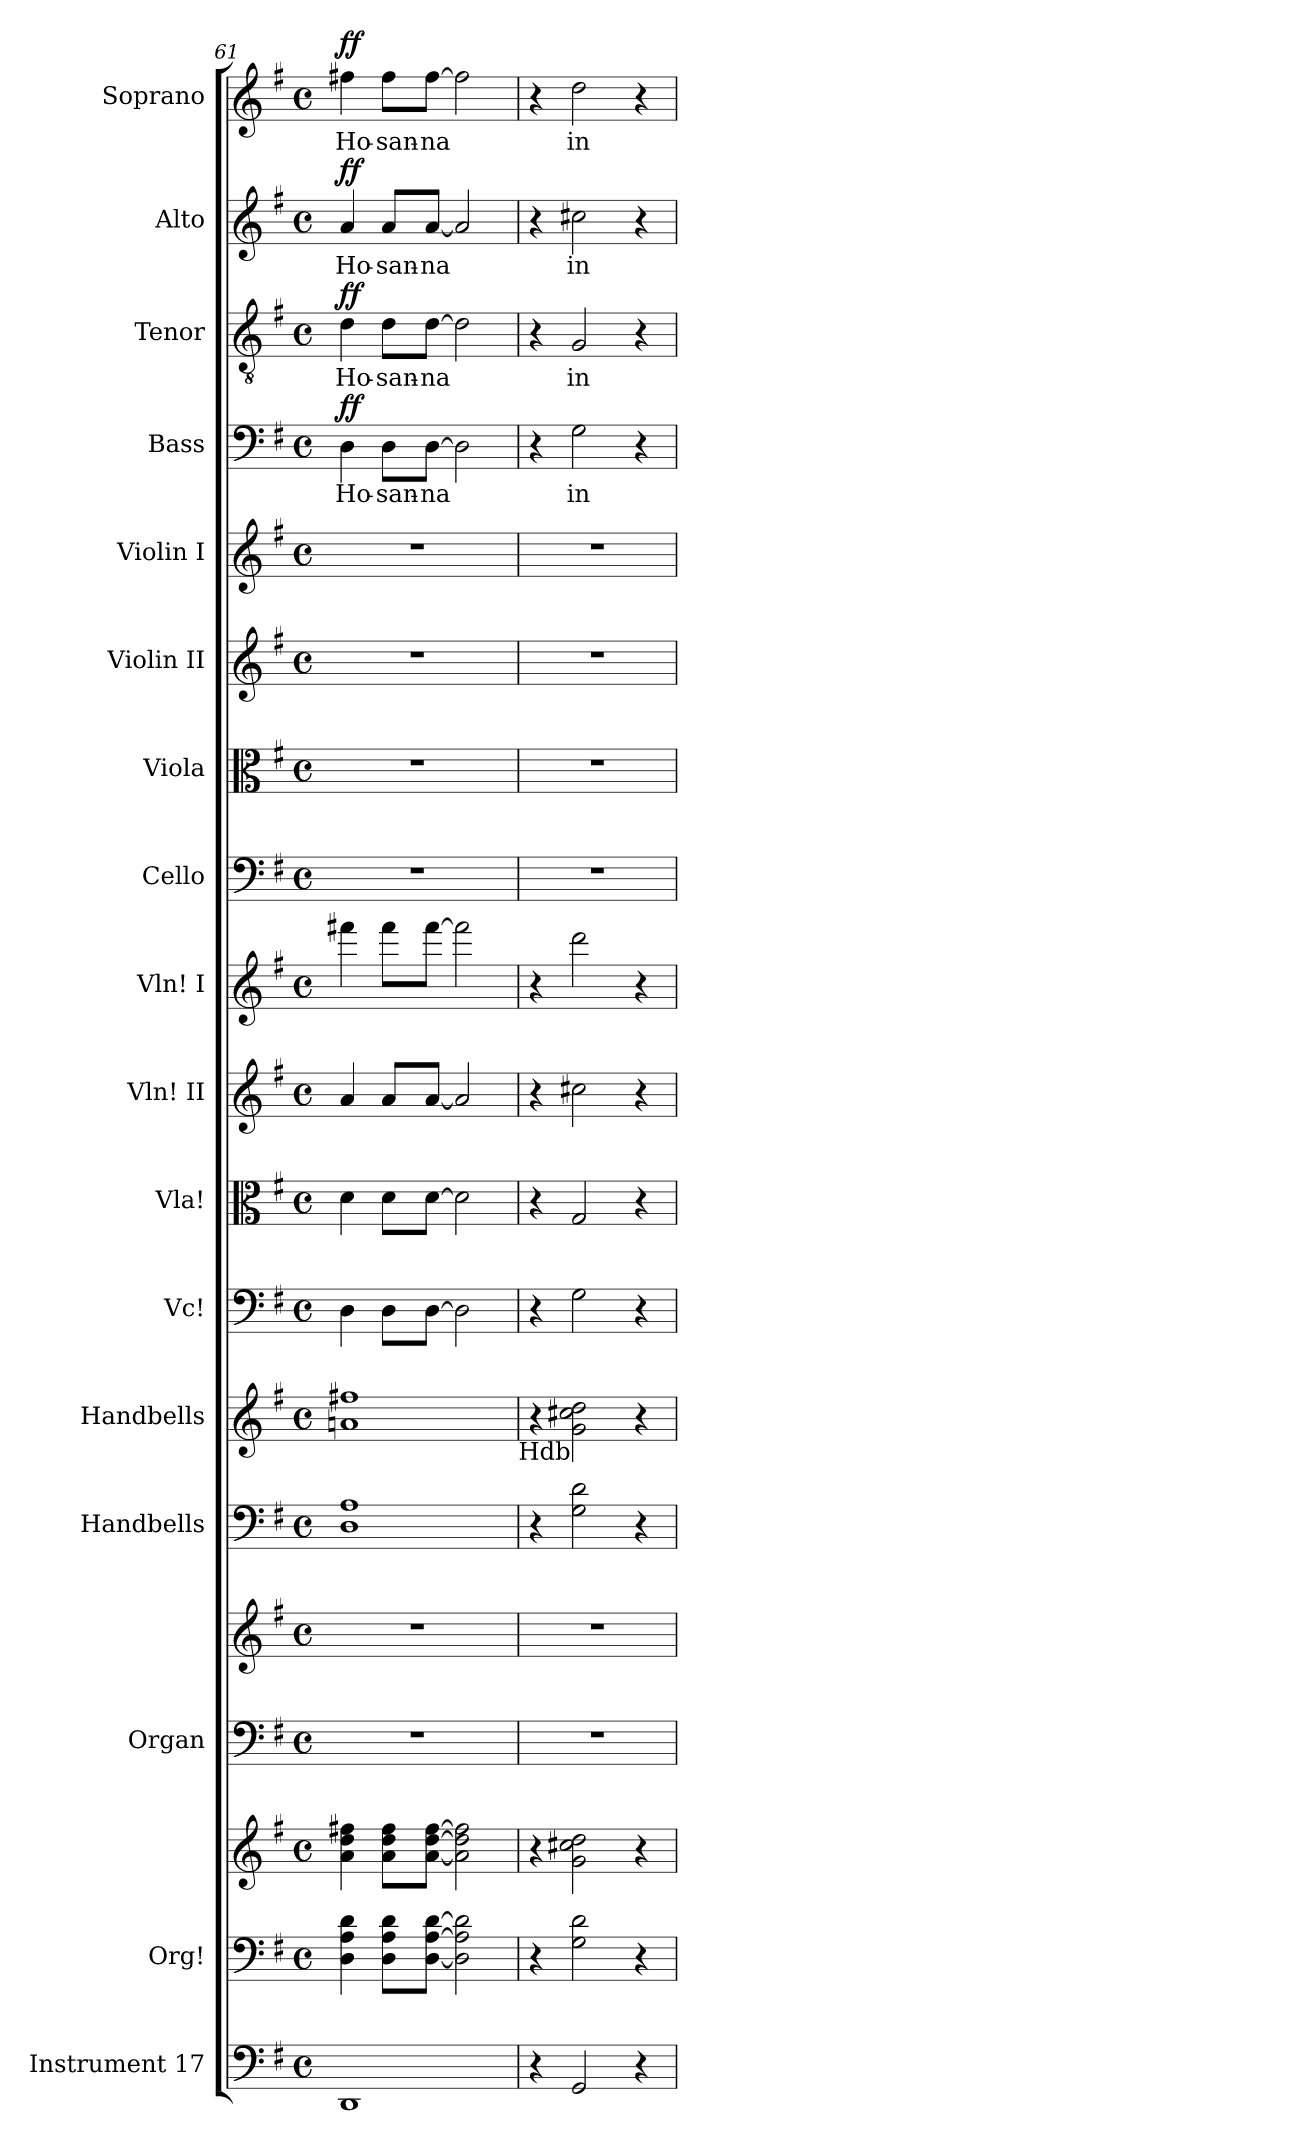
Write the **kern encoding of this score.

**kern	**kern	**kern	**kern	**kern	**kern	**kern	**kern	**kern	**kern	**kern	**kern	**kern	**kern	**kern	**kern	**text	**dynam	**kern	**text	**dynam	**kern	**text	**dynam	**kern	**text	**dynam
*part17	*part16	*part16	*part15	*part15	*part14	*part13	*part12	*part11	*part10	*part9	*part8	*part7	*part6	*part5	*part4	*part4	*part4	*part3	*part3	*part3	*part2	*part2	*part2	*part1	*part1	*part1
*staff19	*staff18	*staff17	*staff16	*staff15	*staff14	*staff13	*staff12	*staff11	*staff10	*staff9	*staff8	*staff7	*staff6	*staff5	*staff4	*staff4	*staff4	*staff3	*staff3	*staff3	*staff2	*staff2	*staff2	*staff1	*staff1	*staff1
*I"Instrument 17	*I"Org!	*	*I"Organ	*	*I"Handbells	*I"Handbells	*I"Vc!	*I"Vla!	*I"Vln! II	*I"Vln! I	*I"Cello	*I"Viola	*I"Violin II	*I"Violin I	*I"Bass	*	*	*I"Tenor	*	*	*I"Alto	*	*	*I"Soprano	*	*
*	*	*	*	*	*	*	*I'Vc!	*I'Vla!	*I'Vln! II	*I'Vln! I	*	*I'Vla	*I'Vln	*I'Vln	*I'B	*	*	*I'T	*	*	*I'A	*	*	*I'S	*	*
*clefF4	*clefF4	*clefG2	*clefF4	*clefG2	*clefF4	*clefG2	*clefF4	*clefC3	*clefG2	*clefG2	*clefF4	*clefC3	*clefG2	*clefG2	*clefF4	*	*	*clefGv2	*	*	*clefG2	*	*	*clefG2	*	*
*k[f#]	*k[f#]	*k[f#]	*k[f#]	*k[f#]	*k[f#]	*k[f#]	*k[f#]	*k[f#]	*k[f#]	*k[f#]	*k[f#]	*k[f#]	*k[f#]	*k[f#]	*k[f#]	*	*	*k[f#]	*	*	*k[f#]	*	*	*k[f#]	*	*
*G:	*G:	*G:	*G:	*G:	*G:	*G:	*G:	*G:	*G:	*G:	*G:	*G:	*G:	*G:	*G:	*	*	*G:	*	*	*G:	*	*	*G:	*	*
*M4/4	*M4/4	*M4/4	*M4/4	*M4/4	*M4/4	*M4/4	*M4/4	*M4/4	*M4/4	*M4/4	*M4/4	*M4/4	*M4/4	*M4/4	*M4/4	*	*	*M4/4	*	*	*M4/4	*	*	*M4/4	*	*
*met(c)	*met(c)	*met(c)	*met(c)	*met(c)	*met(c)	*met(c)	*met(c)	*met(c)	*met(c)	*met(c)	*met(c)	*met(c)	*met(c)	*met(c)	*met(c)	*	*	*met(c)	*	*	*met(c)	*	*	*met(c)	*	*
=61	=61	=61	=61	=61	=61	=61	=61	=61	=61	=61	=61	=61	=61	=61	=61	=61	=61	=61	=61	=61	=61	=61	=61	=61	=61	=61
!	!	!	!	!	!	!	!	!	!	!	!	!	!	!	!	!LO:LY:b	!LO:DY:a	!	!LO:LY:b	!LO:DY:a	!	!LO:LY:b	!LO:DY:a	!	!LO:LY:b	!LO:DY:a
1DD	4D\ 4A\ 4d\	4dd\ 4a\ 4ff#X\	1r	1r	1A 1D	1ff#X 1an	4D\	4d\	4a/	4fff#X\	1r	1r	1r	1r	4D\	Ho-	ff	4d\	Ho-	ff	4a/	Ho-	ff	4ff#X\	Ho-	ff
!	!	!	!	!	!	!	!	!	!	!	!	!	!	!	!	!LO:LY:b:cj	!	!	!LO:LY:b:cj	!	!	!LO:LY:b:cj	!	!	!LO:LY:b:cj	!
.	8d\ 8A\ 8D\L	8ff#\ 8dd\ 8a\L	.	.	.	.	8D\L	8d\L	8a/L	8fff#\L	.	.	.	.	8D\L	-san-	.	8d\L	-san-	.	8a/L	-san-	.	8ff#\L	-san-	.
!	!	!	!	!	!	!	!	!	!	!	!	!	!	!	!	!LO:LY:b:rj	!	!	!LO:LY:b:rj	!	!	!LO:LY:b:rj	!	!	!LO:LY:b:rj	!
.	[>8A\ [<8D\ [>8d\J	[>8dd\ [<8a\ [>8ff#\J	.	.	.	.	[>8D\J	[>8d\J	[<8a/J	[>8fff#\J	.	.	.	.	[>8D\J	-na	.	[>8d\J	-na	.	[<8a/J	-na	.	[>8ff#\J	-na	.
.	2d\] 2A\] 2D\]	2dd\] 2ff#\] 2a\]	.	.	.	.	2D\]	2d\]	2a/]	2fff#\]	.	.	.	.	2D\]	.	.	2d\]	.	.	2a/]	.	.	2ff#\]	.	.
!	!	!	!	!	!	!LO:TX:b:t=Hdb	!	!	!	!	!	!	!	!	!	!	!	!	!	!	!	!	!	!	!	!
!!LO:PB:g=z
=62	=62	=62	=62	=62	=62	=62	=62	=62	=62	=62	=62	=62	=62	=62	=62	=62	=62	=62	=62	=62	=62	=62	=62	=62	=62	=62
4r	4r	4r	1r	1r	4r	4r	4r	4r	4r	4r	1r	1r	1r	1r	4r	.	.	4r	.	.	4r	.	.	4r	.	.
!	!	!	!	!	!	!	!	!	!	!	!	!	!	!	!	!LO:LY:b:cj	!	!	!LO:LY:b:cj	!	!	!LO:LY:b:cj	!	!	!LO:LY:b:cj	!
2GG/	2G\ 2d\	2cc#X\ 2g\ 2dd\	.	.	2d\ 2G\	2cc#X\ 2dd\ 2g\	2G\	2G/	2cc#X\	2ddd\	.	.	.	.	2G\	in	.	2G/	in	.	2cc#X\	in	.	2dd\	in	.
4r	4r	4r	.	.	4r	4r	4r	4r	4r	4r	.	.	.	.	4r	.	.	4r	.	.	4r	.	.	4r	.	.
=	=	=	=	=	=	=	=	=	=	=	=	=	=	=	=	=	=	=	=	=	=	=	=	=	=	=
*-	*-	*-	*-	*-	*-	*-	*-	*-	*-	*-	*-	*-	*-	*-	*-	*-	*-	*-	*-	*-	*-	*-	*-	*-	*-	*-
